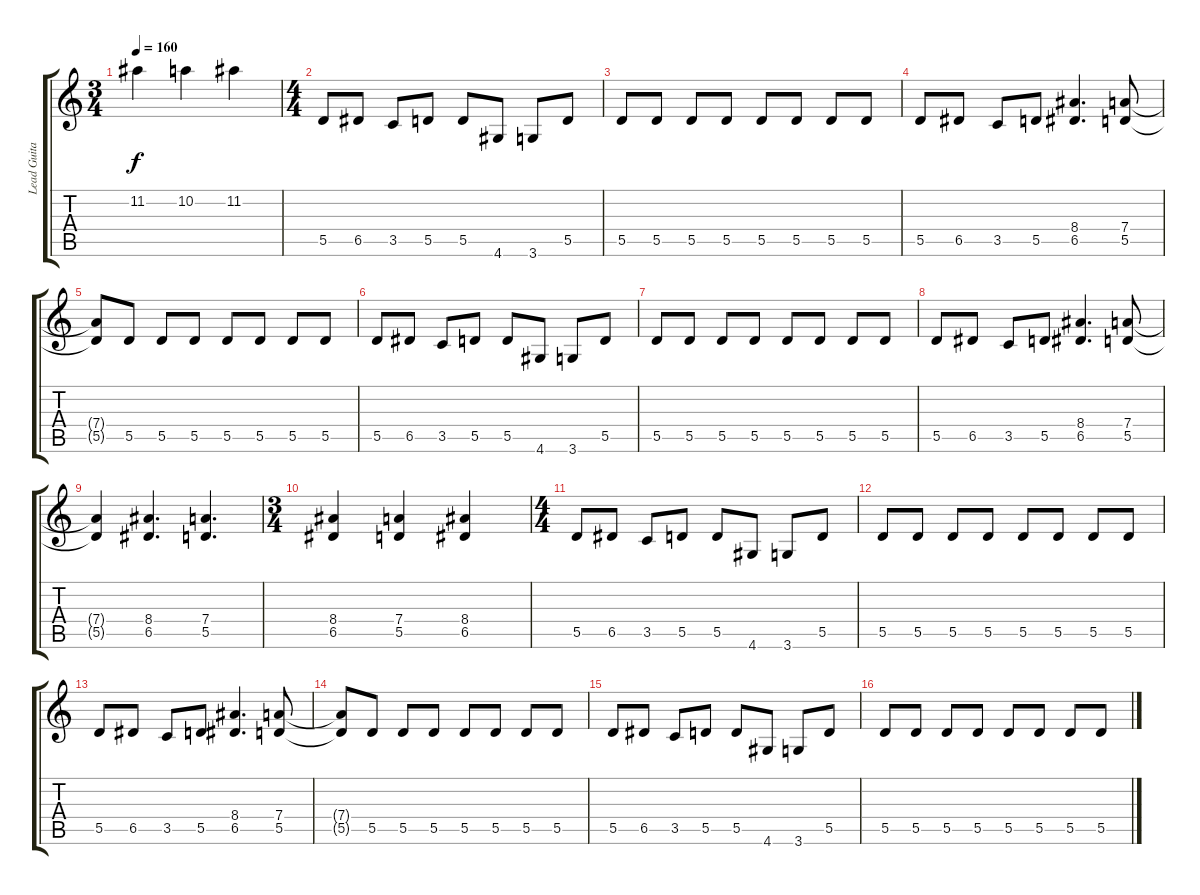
\track ("Lead Guitar" "Lead Guita") {instrument distortionguitar}
\staff {score tabs}
\tuning (E4 B3 G3 D3 A2 E2) {hide}
\ts (3 4)
\tempo 160
\clef g2
\ks c
11.2.4{dy f} 10.2.4 11.2.4 |
\ts (4 4)
5.5.8 6.5.8 3.5.8 5.5.8 5.5.8 4.6.8 3.6.8 5.5.8 |
5.5.8 5.5.8 5.5.8 5.5.8 5.5.8 5.5.8 5.5.8 5.5.8 |
5.5.8 6.5.8 3.5.8 5.5.8 (8.4 6.5).4{d} (7.4 5.5).8 |
(7.4{t} 5.5{t}).8 5.5.8 5.5.8 5.5.8 5.5.8 5.5.8 5.5.8 5.5.8 |
5.5.8 6.5.8 3.5.8 5.5.8 5.5.8 4.6.8 3.6.8 5.5.8 |
5.5.8 5.5.8 5.5.8 5.5.8 5.5.8 5.5.8 5.5.8 5.5.8 |
5.5.8 6.5.8 3.5.8 5.5.8 (8.4 6.5).4{d} (7.4 5.5).8 |
(7.4{t} 5.5{t}).4 (8.4 6.5).4{d} (7.4 5.5).4{d} |
\ts (3 4)
(8.4 6.5).4 (7.4 5.5).4 (8.4 6.5).4 |
\ts (4 4)
5.5.8 6.5.8 3.5.8 5.5.8 5.5.8 4.6.8 3.6.8 5.5.8 |
5.5.8 5.5.8 5.5.8 5.5.8 5.5.8 5.5.8 5.5.8 5.5.8 |
5.5.8 6.5.8 3.5.8 5.5.8 (8.4 6.5).4{d} (7.4 5.5).8 |
(7.4{t} 5.5{t}).8 5.5.8 5.5.8 5.5.8 5.5.8 5.5.8 5.5.8 5.5.8 |
5.5.8 6.5.8 3.5.8 5.5.8 5.5.8 4.6.8 3.6.8 5.5.8 |
5.5.8 5.5.8 5.5.8 5.5.8 5.5.8 5.5.8 5.5.8 5.5.8
